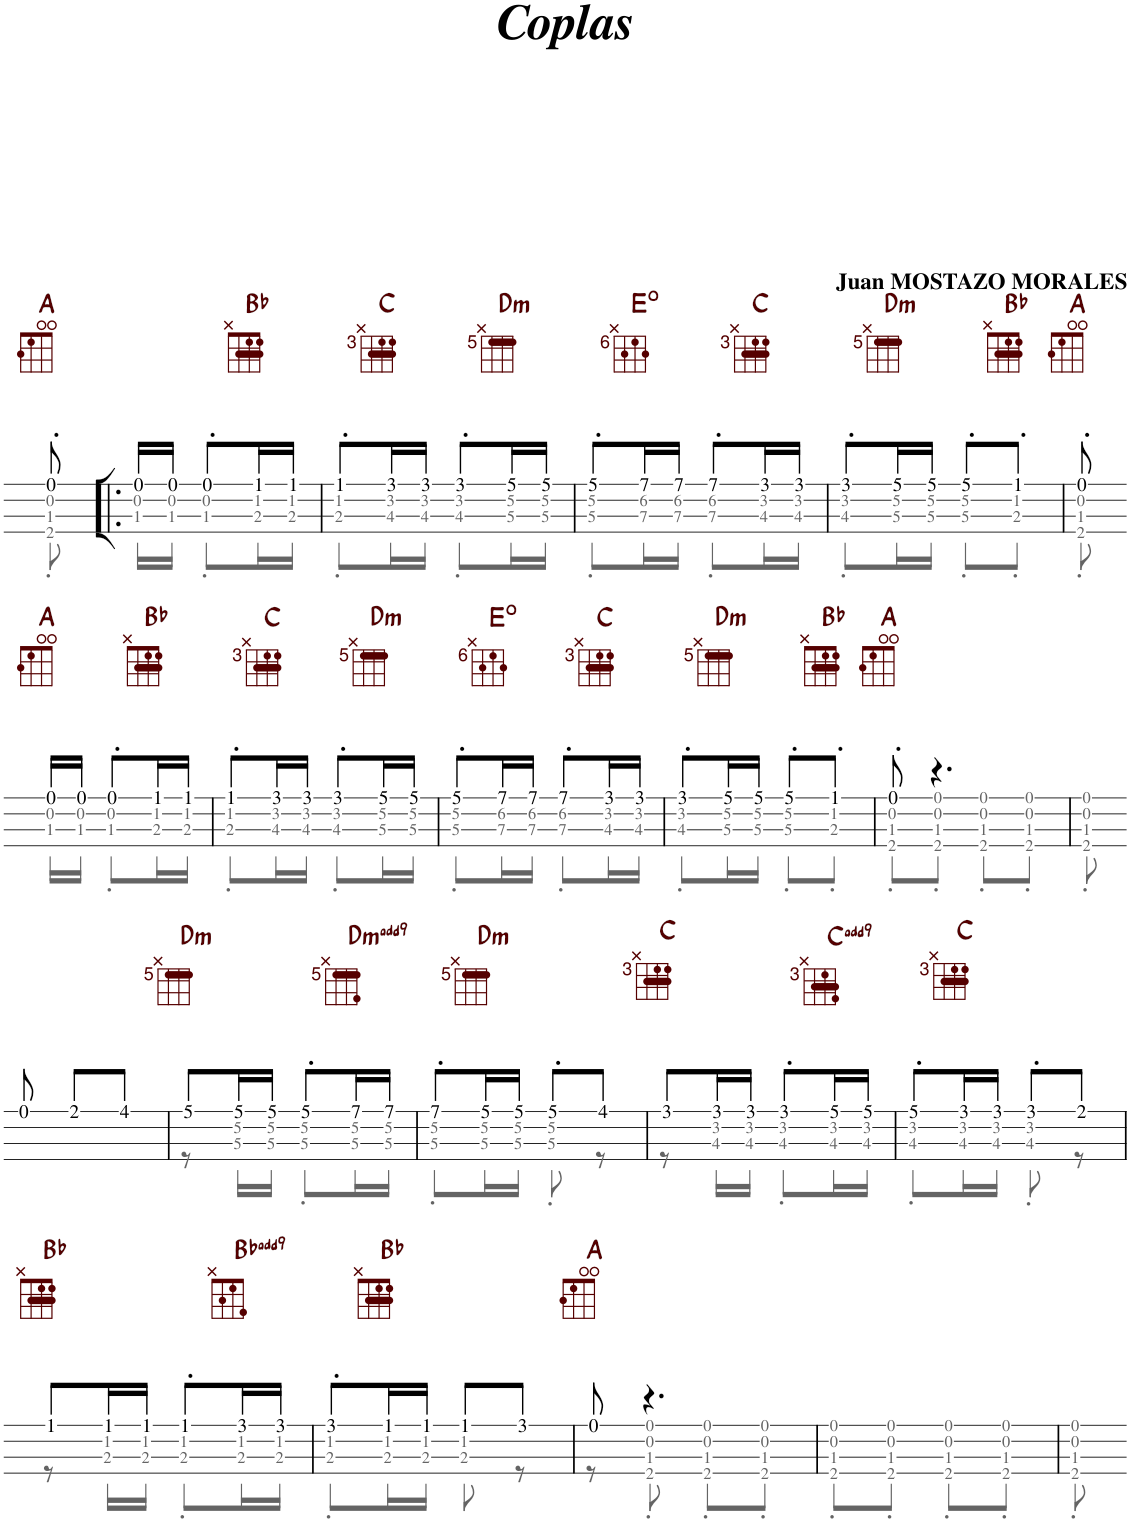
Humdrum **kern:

**kern	**harte
*part1	*part1
*staff1	*
*I"Ukulélé [Tablature]	*
*stria4	*
*k[]	*
*M2/4	*
=1	=1
*^	*
8a'/	8a!i\' 8c#!i\' 8e!i\'	A:maj
=2!|:	=2!|:	=2!|:
16a/LL	16c#!i\ 16e!i\LL	.
16a/JJ	16c#!i\ 16e!i\JJ	.
8a'/L	8c#!i\' 8e!i\'L	.
16a#/L	16d!i\ 16f!i\L	Bb:maj
16a#/JJ	16d!i\ 16f!i\JJ	.
=3	=3	=3
8a#'/L	8d!i\' 8f!i\'L	.
16cc/L	16e!i\ 16g!i\L	C:maj
16cc/JJ	16e!i\ 16g!i\JJ	.
8cc'/L	8e!i\' 8g!i\'L	.
!	!	!LO:H:kt=m
16dd/L	16f!i\ 16a!i\L	D:min
16dd/JJ	16f!i\ 16a!i\JJ	.
=4	=4	=4
8dd'/L	8f!i\' 8a!i\'L	.
16ee/L	16g!i\ 16b-!i\L	E:dim
16ee/JJ	16g!i\ 16b-!i\JJ	.
8ee'/L	8g!i\' 8b-!i\'L	.
16cc/L	16e!i\ 16g!i\L	C:maj
16cc/JJ	16e!i\ 16g!i\JJ	.
=5	=5	=5
8cc'/L	8e!i\' 8g!i\'L	.
!	!	!LO:H:kt=m
16dd/L	16f!i\ 16a!i\L	D:min
16dd/JJ	16f!i\ 16a!i\JJ	.
8dd'/L	8f!i\' 8a!i\'L	.
8a#'/J	8d!i\' 8f!i\'J	Bb:maj
=6	=6	=6
8a'/	8a!i\' 8c#!i\' 8e!i\'	A:maj
!!LO:LB:g=z	!!
=7-	=7-	=7-
16a/LL	16c#!i\ 16e!i\LL	A:maj
16a/JJ	16c#!i\ 16e!i\JJ	.
8a'/L	8c#!i\' 8e!i\'L	.
16a#/L	16d!i\ 16f!i\L	Bb:maj
16a#/JJ	16d!i\ 16f!i\JJ	.
=8	=8	=8
8a#'/L	8d!i\' 8f!i\'L	.
16cc/L	16e!i\ 16g!i\L	C:maj
16cc/JJ	16e!i\ 16g!i\JJ	.
8cc'/L	8e!i\' 8g!i\'L	.
!	!	!LO:H:kt=m
16dd/L	16f!i\ 16a!i\L	D:min
16dd/JJ	16f!i\ 16a!i\JJ	.
=9	=9	=9
8dd'/L	8f!i\' 8a!i\'L	.
16ee/L	16g!i\ 16b-!i\L	E:dim
16ee/JJ	16g!i\ 16b-!i\JJ	.
8ee'/L	8g!i\' 8b-!i\'L	.
16cc/L	16e!i\ 16g!i\L	C:maj
16cc/JJ	16e!i\ 16g!i\JJ	.
=10	=10	=10
8cc'/L	8e!i\' 8g!i\'L	.
!	!	!LO:H:kt=m
16dd/L	16f!i\ 16a!i\L	D:min
16dd/JJ	16f!i\ 16a!i\JJ	.
8dd'/L	8f!i\' 8a!i\'L	.
8a#'/J	8d!i\' 8f!i\'J	Bb:maj
=11	=11	=11
8a'/	8a!i\' 8c#!i\' 8e!i\'L	A:maj
4.r	8a!i\' 8c#!i\' 8e!i\' 8a!i\'J	.
.	8a!i\' 8c#!i\' 8e!i\' 8a!i\'L	.
.	8a!i\' 8c#!i\' 8e!i\' 8a!i\'J	.
=12	=12	=12
8ryy	8a!i\' 8c#!i\' 8e!i\' 8a!i\'	.
*v	*v	*
!!LO:LB:g=z
=13-	=13-
8a/	.
8b/L	.
8cc#/J	.
=14	=14
*^	*
!	!	!LO:H:kt=m
8dd/L	8r	D:min
16dd/L	16f!i\ 16a!i\LL	.
16dd/JJ	16f!i\ 16a!i\JJ	.
8dd'/L	8f!i\' 8a!i\'L	.
!	!	!LO:H:kt=m
16ee/L	16f!i\ 16a!i\L	D:min(9)
16ee/JJ	16f!i\ 16a!i\JJ	.
=15	=15	=15
8ee'/L	8f!i\' 8a!i\'L	.
!	!	!LO:H:kt=m
16dd/L	16f!i\ 16a!i\L	D:min
16dd/JJ	16f!i\ 16a!i\JJ	.
8dd'/L	8f!i\' 8a!i\'	.
8dd-/J	8r	.
=16	=16	=16
8cc/L	8r	C:maj
16cc/L	16e!i\ 16g!i\LL	.
16cc/JJ	16e!i\ 16g!i\JJ	.
8cc'/L	8e!i\' 8g!i\'L	.
16dd/L	16e!i\ 16g!i\L	C:maj(9)
16dd/JJ	16e!i\ 16g!i\JJ	.
=17	=17	=17
8dd'/L	8e!i\' 8g!i\'L	.
16cc/L	16e!i\ 16g!i\L	C:maj
16cc/JJ	16e!i\ 16g!i\JJ	.
8cc'/L	8e!i\' 8g!i\'	.
8b/J	8r	.
!!LO:LB:g=z	!!
=18	=18	=18
8b-/L	8r	Bb:maj
16b-/L	16d!i\ 16f!i\LL	.
16b-/JJ	16d!i\ 16f!i\JJ	.
8b-'/L	8d!i\' 8f!i\'L	.
16cc/L	16d!i\ 16f!i\L	Bb:maj(9)
16cc/JJ	16d!i\ 16f!i\JJ	.
=19	=19	=19
8cc'/L	8d!i\' 8f!i\'L	.
16b-/L	16d!i\ 16f!i\L	Bb:maj
16b-/JJ	16d!i\ 16f!i\JJ	.
8b-/L	8d!i\ 8f!i\	.
8cc/J	8r	.
=20	=20	=20
8a/	8r	A:maj
4.r	8a!i\' 8c#!i\' 8e!i\' 8a!i\'	.
.	8a!i\' 8c#!i\' 8e!i\' 8a!i\'L	.
.	8a!i\' 8c#!i\' 8e!i\' 8a!i\'J	.
=21	=21	=21
2ryy	8a!i\' 8c#!i\' 8e!i\' 8a!i\'L	.
.	8a!i\' 8c#!i\' 8e!i\' 8a!i\'J	.
.	8a!i\' 8c#!i\' 8e!i\' 8a!i\'L	.
.	8a!i\' 8c#!i\' 8e!i\' 8a!i\'J	.
=22	=22	=22
8ryy	8a!i\' 8c#!i\' 8e!i\' 8a!i\'	.
*v	*v	*
=-	=-
*-	*-
